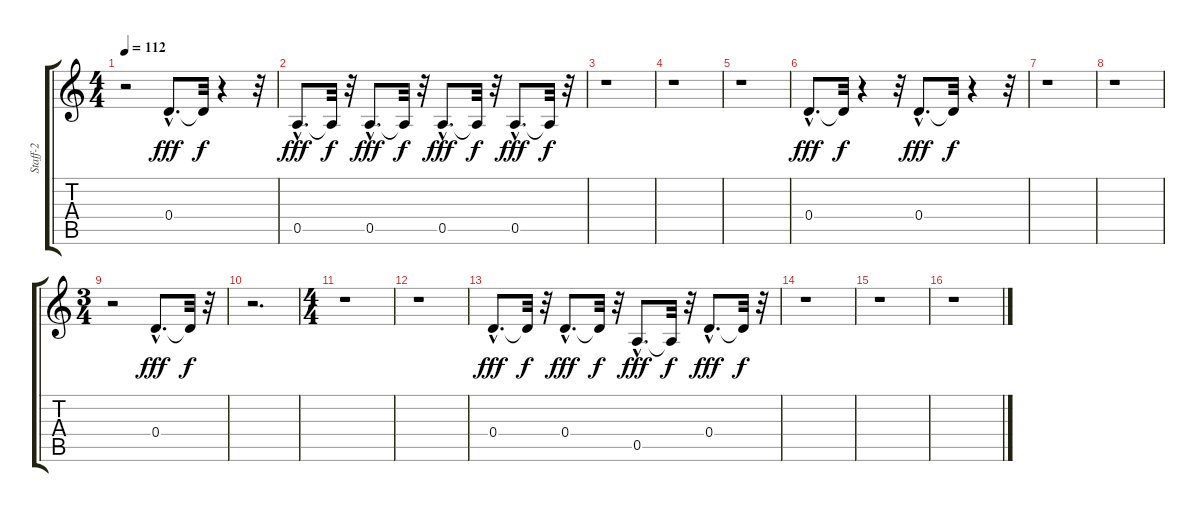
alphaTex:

\track ("Staff-2" "Staff-2") {instrument acousticguitarnylon}
\staff {score tabs}
\tuning (E4 B3 G3 D3 A2 E2) {hide}
\ts (4 4)
\tempo 112
\clef g2
\ks c
r.2{dy f} 0.4{hac}.8{d dy fff} 0.4{t}.32{dy f} r.4 r.32 |
0.5{hac}.8{d dy fff} 0.5{t}.32{dy f} r.32 0.5{hac}.8{d dy fff} 0.5{t}.32{dy f} r.32 0.5{hac}.8{d dy fff} 0.5{t}.32{dy f} r.32 0.5{hac}.8{d dy fff} 0.5{t}.32{dy f} r.32 |
r.1 |
r.1 |
r.1 |
0.4{hac}.8{d dy fff} 0.4{t}.32{dy f} r.4 r.32 0.4{hac}.8{d dy fff} 0.4{t}.32{dy f} r.4 r.32 |
r.1 |
r.1 |
\ts (3 4)
r.2 0.4{hac}.8{d dy fff} 0.4{t}.32{dy f} r.32 |
r.2{d} |
\ts (4 4)
r.1 |
r.1 |
0.4{hac}.8{d dy fff} 0.4{t}.32{dy f} r.32 0.4{hac}.8{d dy fff} 0.4{t}.32{dy f} r.32 0.5{hac}.8{d dy fff} 0.5{t}.32{dy f} r.32 0.4{hac}.8{d dy fff} 0.4{t}.32{dy f} r.32 |
r.1 |
r.1 |
r.1
